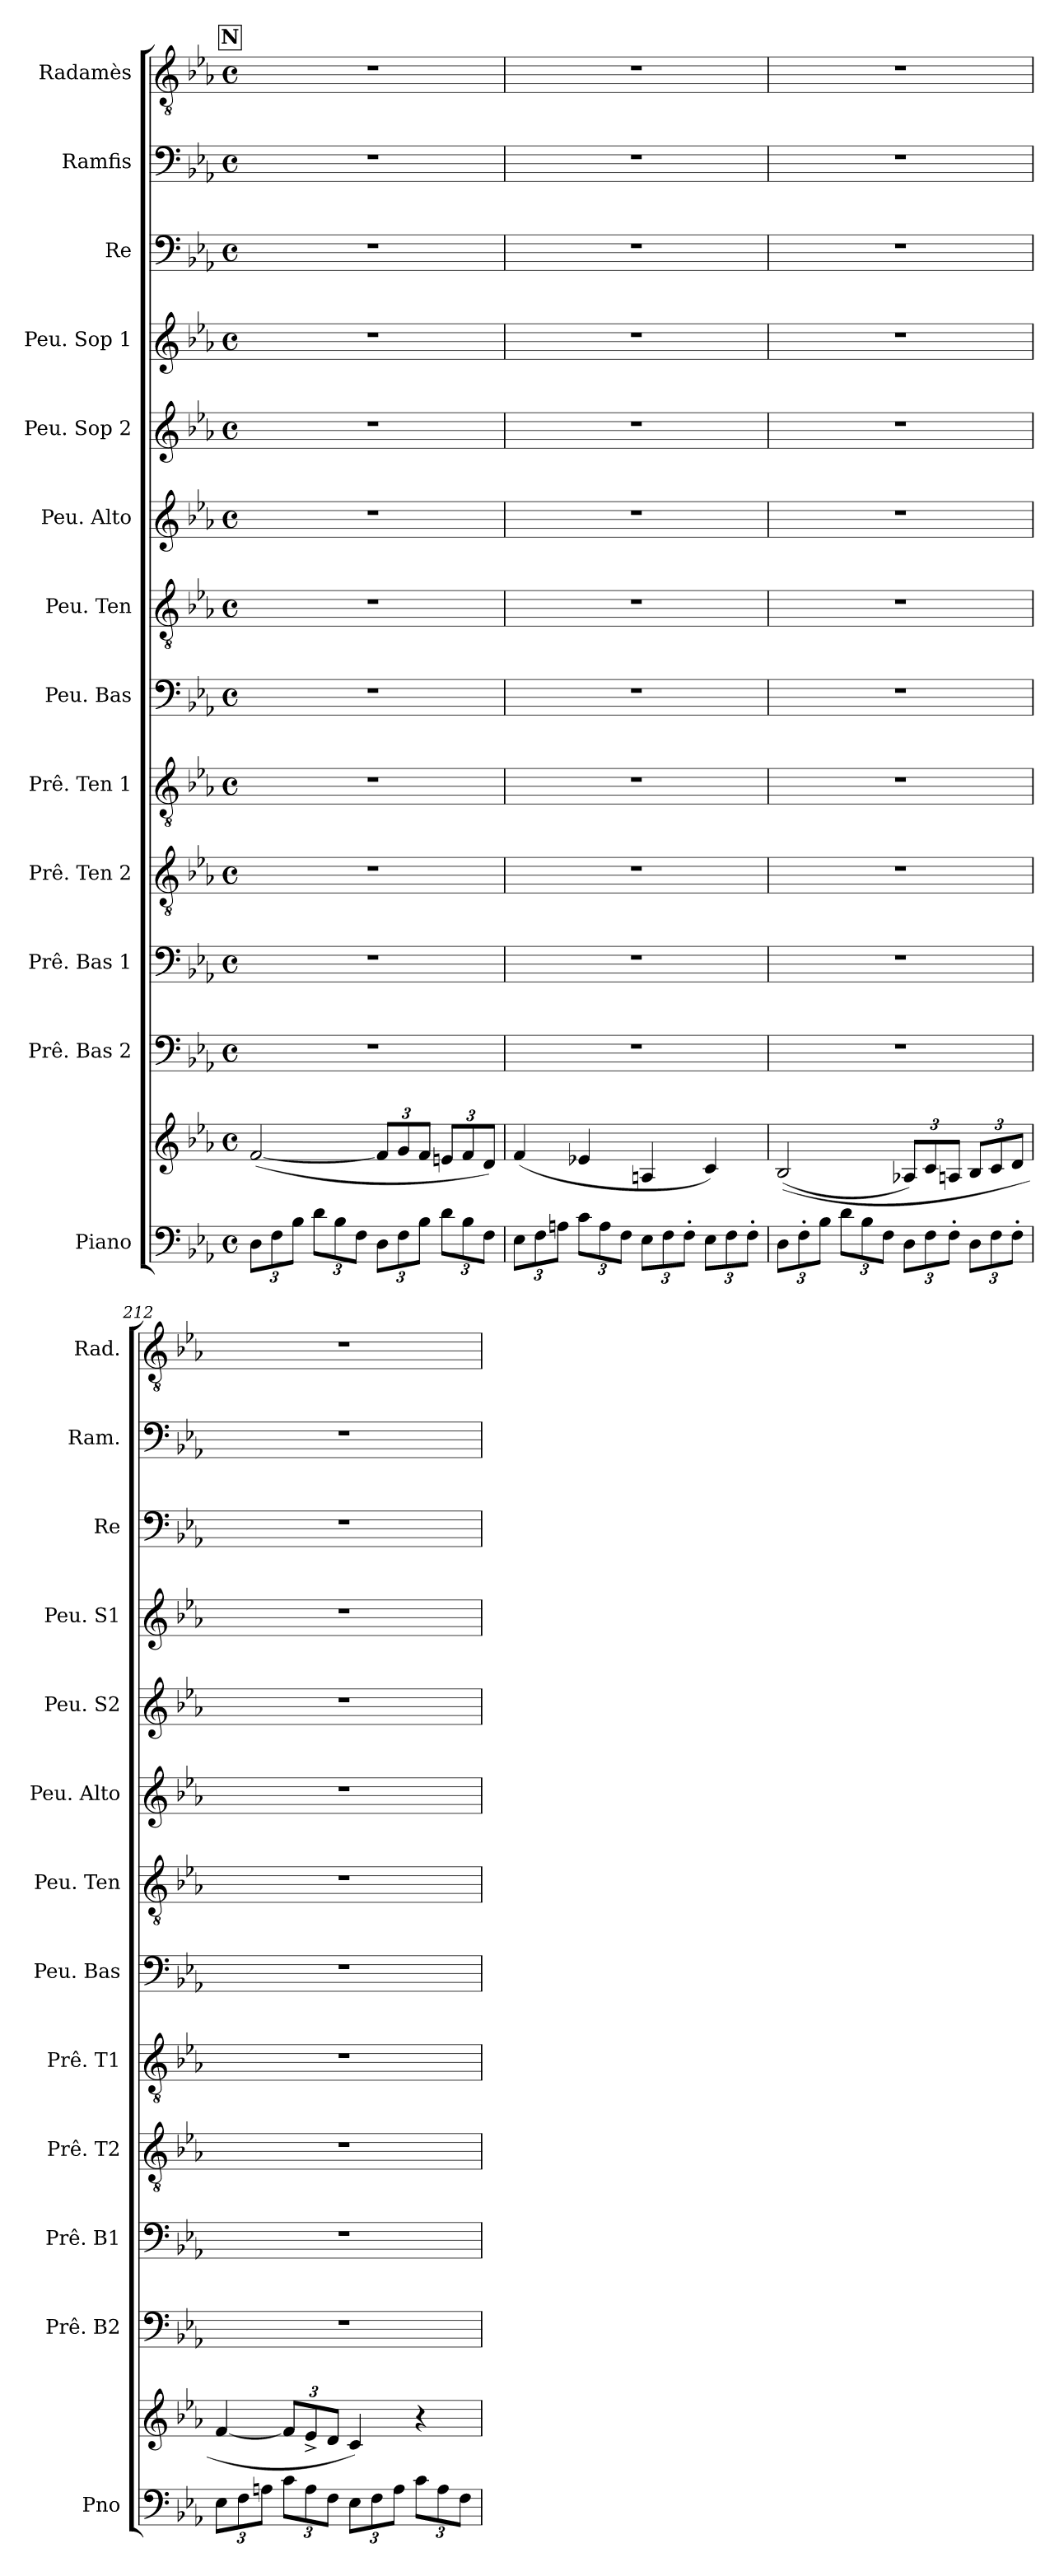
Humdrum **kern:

**kern	**kern	**kern	**kern	**kern	**kern	**kern	**kern	**kern	**kern	**kern	**kern	**kern	**kern
*part13	*part13	*part12	*part11	*part10	*part9	*part8	*part7	*part6	*part5	*part4	*part3	*part2	*part1
*staff14	*staff13	*staff12	*staff11	*staff10	*staff9	*staff8	*staff7	*staff6	*staff5	*staff4	*staff3	*staff2	*staff1
*I"Piano	*	*I"Prê. Bas 2	*I"Prê. Bas 1	*I"Prê. Ten 2	*I"Prê. Ten 1	*I"Peu. Bas	*I"Peu. Ten	*I"Peu. Alto	*I"Peu. Sop 2	*I"Peu. Sop 1	*I"Re	*I"Ramfis	*I"Radamès
*I'Pno	*	*I'Prê. B2	*I'Prê. B1	*I'Prê. T2	*I'Prê. T1	*I'Peu. Bas	*I'Peu. Ten	*I'Peu. Alto	*I'Peu. S2	*I'Peu. S1	*I'Re	*I'Ram.	*I'Rad.
*clefF4	*clefG2	*clefF4	*clefF4	*clefGv2	*clefGv2	*clefF4	*clefGv2	*clefG2	*clefG2	*clefG2	*clefF4	*clefF4	*clefGv2
*k[b-e-a-]	*k[b-e-a-]	*k[b-e-a-]	*k[b-e-a-]	*k[b-e-a-]	*k[b-e-a-]	*k[b-e-a-]	*k[b-e-a-]	*k[b-e-a-]	*k[b-e-a-]	*k[b-e-a-]	*k[b-e-a-]	*k[b-e-a-]	*k[b-e-a-]
*M4/4	*M4/4	*M4/4	*M4/4	*M4/4	*M4/4	*M4/4	*M4/4	*M4/4	*M4/4	*M4/4	*M4/4	*M4/4	*M4/4
*met(c)	*met(c)	*met(c)	*met(c)	*met(c)	*met(c)	*met(c)	*met(c)	*met(c)	*met(c)	*met(c)	*met(c)	*met(c)	*met(c)
*MM92	*MM92	*MM92	*MM92	*MM92	*MM92	*MM92	*MM92	*MM92	*MM92	*MM92	*MM92	*MM92	*MM92
*Xbrackettup	*	*	*	*	*	*	*	*	*	*	*	*	*
!!LO:REH:place=s1:a:fs=18:t=N
=209	=209	=209	=209	=209	=209	=209	=209	=209	=209	=209	=209	=209	=209
12D\L	(>[2f/	1r	1r	1r	1r	1r	1r	1r	1r	1r	1r	1r	1r
12F\	.	.	.	.	.	.	.	.	.	.	.	.	.
12B-\J	.	.	.	.	.	.	.	.	.	.	.	.	.
12d\L	.	.	.	.	.	.	.	.	.	.	.	.	.
12B-\	.	.	.	.	.	.	.	.	.	.	.	.	.
12F\J	.	.	.	.	.	.	.	.	.	.	.	.	.
*	*Xbrackettup	*	*	*	*	*	*	*	*	*	*	*	*
12D\L	12f/L]	.	.	.	.	.	.	.	.	.	.	.	.
12F\	12g/	.	.	.	.	.	.	.	.	.	.	.	.
12B-\J	12f/J	.	.	.	.	.	.	.	.	.	.	.	.
12d\L	12en/L	.	.	.	.	.	.	.	.	.	.	.	.
12B-\	12f/	.	.	.	.	.	.	.	.	.	.	.	.
12F\J	12d/J)	.	.	.	.	.	.	.	.	.	.	.	.
!!LO:LB:g=z
=210	=210	=210	=210	=210	=210	=210	=210	=210	=210	=210	=210	=210	=210
12E-\L	(>4f/	1r	1r	1r	1r	1r	1r	1r	1r	1r	1r	1r	1r
12F\	.	.	.	.	.	.	.	.	.	.	.	.	.
12An\J	.	.	.	.	.	.	.	.	.	.	.	.	.
12c\L	4e-X/	.	.	.	.	.	.	.	.	.	.	.	.
12A\	.	.	.	.	.	.	.	.	.	.	.	.	.
12F\J	.	.	.	.	.	.	.	.	.	.	.	.	.
12E-\L	4An/	.	.	.	.	.	.	.	.	.	.	.	.
12F\	.	.	.	.	.	.	.	.	.	.	.	.	.
12F'\J	.	.	.	.	.	.	.	.	.	.	.	.	.
12E-\L	4c/)	.	.	.	.	.	.	.	.	.	.	.	.
12F\	.	.	.	.	.	.	.	.	.	.	.	.	.
12F'\J	.	.	.	.	.	.	.	.	.	.	.	.	.
=211	=211	=211	=211	=211	=211	=211	=211	=211	=211	=211	=211	=211	=211
12D\L	(<(>2B-/	1r	1r	1r	1r	1r	1r	1r	1r	1r	1r	1r	1r
12F'\	.	.	.	.	.	.	.	.	.	.	.	.	.
12B-\J	.	.	.	.	.	.	.	.	.	.	.	.	.
12d\L	.	.	.	.	.	.	.	.	.	.	.	.	.
12B-\	.	.	.	.	.	.	.	.	.	.	.	.	.
12F\J	.	.	.	.	.	.	.	.	.	.	.	.	.
12D\L	12A-X/L)	.	.	.	.	.	.	.	.	.	.	.	.
12F\	12c/	.	.	.	.	.	.	.	.	.	.	.	.
12F'\J	12An/J	.	.	.	.	.	.	.	.	.	.	.	.
12D\L	12B-/L	.	.	.	.	.	.	.	.	.	.	.	.
12F\	12c/	.	.	.	.	.	.	.	.	.	.	.	.
12F'\J	12d/J	.	.	.	.	.	.	.	.	.	.	.	.
=212	=212	=212	=212	=212	=212	=212	=212	=212	=212	=212	=212	=212	=212
12E-\L	[4f/	1r	1r	1r	1r	1r	1r	1r	1r	1r	1r	1r	1r
12F\	.	.	.	.	.	.	.	.	.	.	.	.	.
12An\J	.	.	.	.	.	.	.	.	.	.	.	.	.
12c\L	12f/L]	.	.	.	.	.	.	.	.	.	.	.	.
12A\	12e-^/	.	.	.	.	.	.	.	.	.	.	.	.
12F\J	12d/J	.	.	.	.	.	.	.	.	.	.	.	.
12E-\L	4c/)	.	.	.	.	.	.	.	.	.	.	.	.
12F\	.	.	.	.	.	.	.	.	.	.	.	.	.
12A\J	.	.	.	.	.	.	.	.	.	.	.	.	.
12c\L	4r	.	.	.	.	.	.	.	.	.	.	.	.
12A\	.	.	.	.	.	.	.	.	.	.	.	.	.
12F\J	.	.	.	.	.	.	.	.	.	.	.	.	.
=	=	=	=	=	=	=	=	=	=	=	=	=	=
*-	*-	*-	*-	*-	*-	*-	*-	*-	*-	*-	*-	*-	*-
